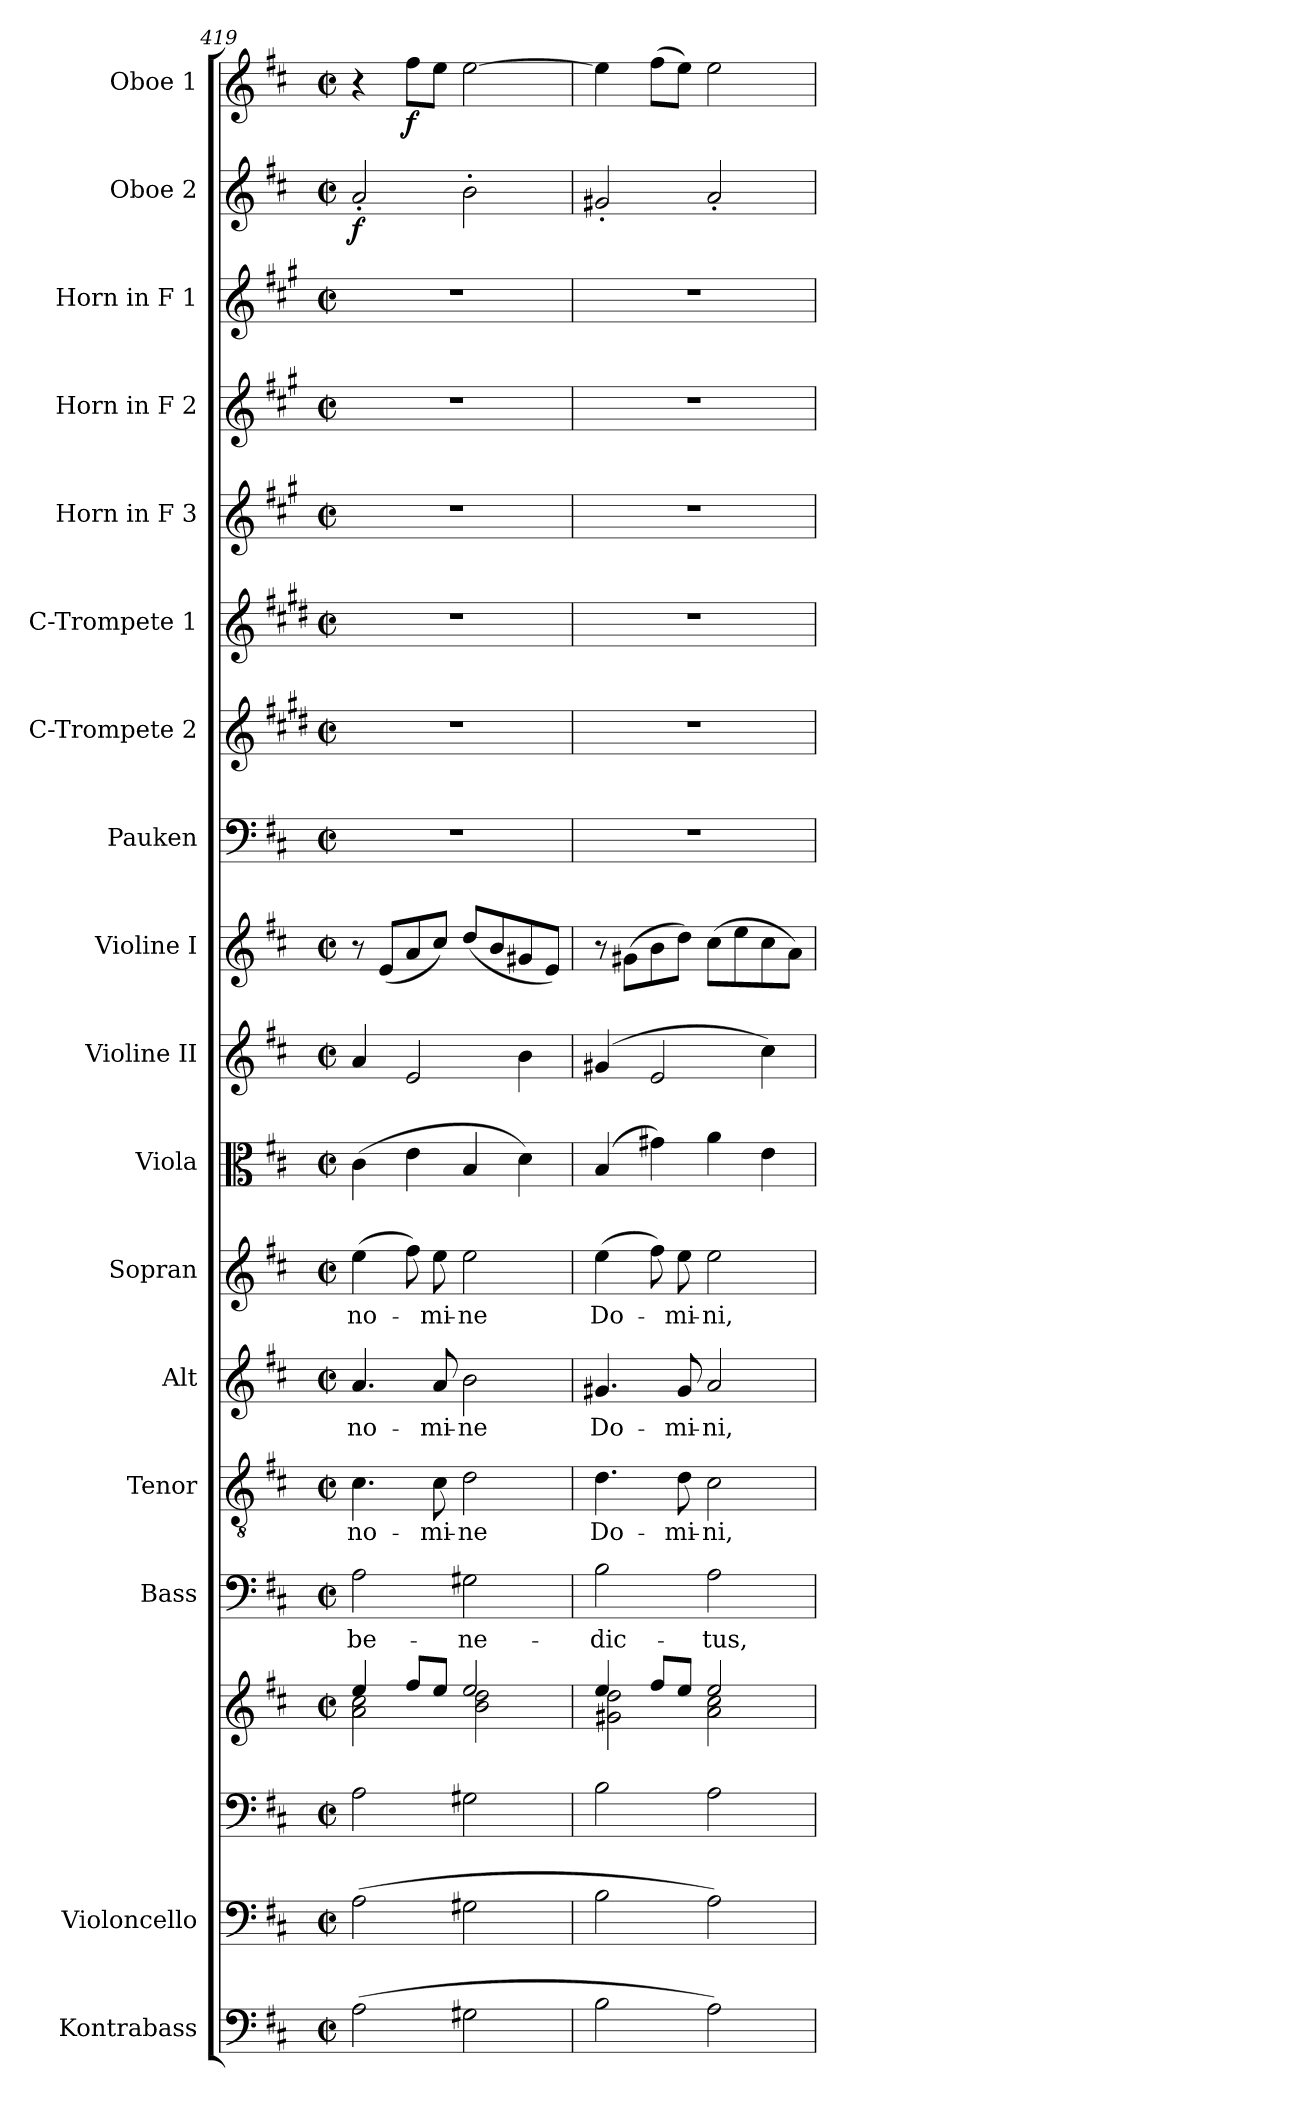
**kern	**kern	**kern	**kern	**kern	**text	**kern	**text	**kern	**text	**kern	**text	**kern	**kern	**kern	**kern	**kern	**kern	**kern	**kern	**kern	**kern	**dynam	**kern	**dynam
*part18	*part17	*part16	*part16	*part15	*part15	*part14	*part14	*part13	*part13	*part12	*part12	*part11	*part10	*part9	*part8	*part7	*part6	*part5	*part4	*part3	*part2	*part2	*part1	*part1
*staff19	*staff18	*staff17	*staff16	*staff15	*staff15	*staff14	*staff14	*staff13	*staff13	*staff12	*staff12	*staff11	*staff10	*staff9	*staff8	*staff7	*staff6	*staff5	*staff4	*staff3	*staff2	*staff2	*staff1	*staff1
*I"Kontrabass	*I"Violoncello	*	*	*I"Bass	*	*I"Tenor	*	*I"Alt	*	*I"Sopran	*	*I"Viola	*I"Violine II	*I"Violine I	*I"Pauken	*I"C-Trompete 2	*I"C-Trompete 1	*I"Horn in F 3	*I"Horn in F 2	*I"Horn in F 1	*I"Oboe 2	*	*I"Oboe 1	*
*I'Kb.	*I'Vc.	*	*	*I'B.	*	*I'T.	*	*I'A.	*	*I'S.	*	*I'Vla.	*I'Vl. II	*I'Vl. I	*I'Pk.	*I'C Trp. 2	*I'C Trp. 1	*	*	*	*I'Ob. 2	*	*I'Ob. 1	*
*clefF4	*clefF4	*clefF4	*clefG2	*clefF4	*	*clefGv2	*	*clefG2	*	*clefG2	*	*clefC3	*clefG2	*clefG2	*clefF4	*clefG2	*clefG2	*clefG2	*clefG2	*clefG2	*clefG2	*	*clefG2	*
*ITrd7c12	*	*	*	*	*	*	*	*	*	*	*	*	*	*	*	*ITrd1c2	*ITrd1c2	*ITrd4c7	*ITrd4c7	*ITrd4c7	*	*	*	*
*k[f#c#]	*k[f#c#]	*k[f#c#]	*k[f#c#]	*k[f#c#]	*	*k[f#c#]	*	*k[f#c#]	*	*k[f#c#]	*	*k[f#c#]	*k[f#c#]	*k[f#c#]	*k[f#c#]	*k[f#c#]	*k[f#c#]	*k[f#c#]	*k[f#c#]	*k[f#c#]	*k[f#c#]	*	*k[f#c#]	*
*D:	*D:	*D:	*D:	*D:	*	*D:	*	*D:	*	*D:	*	*D:	*D:	*D:	*D:	*D:	*D:	*D:	*D:	*D:	*D:	*	*D:	*
*M2/2	*M2/2	*M2/2	*M2/2	*M2/2	*	*M2/2	*	*M2/2	*	*M2/2	*	*M2/2	*M2/2	*M2/2	*M2/2	*M2/2	*M2/2	*M2/2	*M2/2	*M2/2	*M2/2	*	*M2/2	*
*met(c|)	*met(c|)	*met(c|)	*met(c|)	*met(c|)	*	*met(c|)	*	*met(c|)	*	*met(c|)	*	*met(c|)	*met(c|)	*met(c|)	*met(c|)	*met(c|)	*met(c|)	*met(c|)	*met(c|)	*met(c|)	*met(c|)	*	*met(c|)	*
=419	=419	=419	=419	=419	=419	=419	=419	=419	=419	=419	=419	=419	=419	=419	=419	=419	=419	=419	=419	=419	=419	=419	=419	=419
*	*	*	*^	*	*	*	*	*	*	*	*	*	*	*	*	*	*	*	*	*	*	*	*	*
!	!	!	!	!	!	!LO:LY:b	!	!LO:LY:b	!	!LO:LY:b	!	!LO:LY:b	!	!	!	!	!	!	!	!	!	!	!LO:DY:b	!	!
(>2AA\	(>2A\	2A\	4ee/	2a\ 2cc#\	2A\	be-	4.c#\	no-	4.a/	no-	(>4ee\	no-	(>4c#\	4a/	8r	1r	1r	1r	1r	1r	1r	2a'</	f	4r	.
.	.	.	.	.	.	.	.	.	.	.	.	.	.	.	(<8e/L	.	.	.	.	.	.	.	.	.	.
!	!	!	!	!	!	!	!	!	!	!	!	!	!	!	!	!	!	!	!	!	!	!	!	!	!LO:DY:b
.	.	.	8ff#/L	.	.	.	.	.	.	.	8ff#\)	.	4e\	2e/	8a/	.	.	.	.	.	.	.	.	8ff#\L	f
!	!	!	!	!	!	!	!	!LO:LY:b	!	!LO:LY:b	!	!LO:LY:b	!	!	!	!	!	!	!	!	!	!	!	!	!
.	.	.	8ee/J	.	.	.	8c#\	-mi-	8a/	-mi-	8ee\	-mi-	.	.	8cc#/J)	.	.	.	.	.	.	.	.	8ee\J	.
!	!	!	!	!	!	!LO:LY:b	!	!LO:LY:b	!	!LO:LY:b	!	!LO:LY:b	!	!	!	!	!	!	!	!	!	!	!	!	!
2GG#X\	2G#X\	2G#X\	2ee/	2b\ 2dd\	2G#X\	-ne-	2d\	-ne	2b\	-ne	2ee\	-ne	4B/	.	(<8dd/L	.	.	.	.	.	.	2b'>\	.	[2ee\	.
.	.	.	.	.	.	.	.	.	.	.	.	.	.	.	8b/	.	.	.	.	.	.	.	.	.	.
.	.	.	.	.	.	.	.	.	.	.	.	.	4d\)	4b\	8g#X/	.	.	.	.	.	.	.	.	.	.
.	.	.	.	.	.	.	.	.	.	.	.	.	.	.	8e/J)	.	.	.	.	.	.	.	.	.	.
=420	=420	=420	=420	=420	=420	=420	=420	=420	=420	=420	=420	=420	=420	=420	=420	=420	=420	=420	=420	=420	=420	=420	=420	=420	=420
!	!	!	!	!	!	!LO:LY:b	!	!LO:LY:b	!	!LO:LY:b	!	!LO:LY:b	!	!	!	!	!	!	!	!	!	!	!	!	!
2BB\	2B\	2B\	4ee/	2g#X\ 2dd\	2B\	-dic-	4.d\	Do-	4.g#X/	Do-	(>4ee\	Do-	(4B/	(4g#X/	8r	1r	1r	1r	1r	1r	1r	2g#X'</	.	4ee\]	.
.	.	.	.	.	.	.	.	.	.	.	.	.	.	.	(>8g#X\L	.	.	.	.	.	.	.	.	.	.
.	.	.	8ff#/L	.	.	.	.	.	.	.	8ff#\)	.	4g#X\)	2e/	8b\	.	.	.	.	.	.	.	.	(>8ff#\L	.
!	!	!	!	!	!	!	!	!LO:LY:b	!	!LO:LY:b	!	!LO:LY:b	!	!	!	!	!	!	!	!	!	!	!	!	!
.	.	.	8ee/J	.	.	.	8d\	-mi-	8g#/	-mi-	8ee\	-mi-	.	.	8dd\J)	.	.	.	.	.	.	.	.	8ee\J)	.
!	!	!	!	!	!	!LO:LY:b	!	!LO:LY:b	!	!LO:LY:b	!	!LO:LY:b	!	!	!	!	!	!	!	!	!	!	!	!	!
2AA\)	2A\)	2A\	2ee/	2a\ 2cc#\	2A\	-tus,	2c#\	-ni,	2a/	-ni,	2ee\	-ni,	4a\	.	(>8cc#\L	.	.	.	.	.	.	2a'</	.	2ee\	.
.	.	.	.	.	.	.	.	.	.	.	.	.	.	.	8ee\	.	.	.	.	.	.	.	.	.	.
.	.	.	.	.	.	.	.	.	.	.	.	.	4e\	4cc#\)	8cc#\	.	.	.	.	.	.	.	.	.	.
.	.	.	.	.	.	.	.	.	.	.	.	.	.	.	8a\J)	.	.	.	.	.	.	.	.	.	.
*	*	*	*v	*v	*	*	*	*	*	*	*	*	*	*	*	*	*	*	*	*	*	*	*	*	*
=	=	=	=	=	=	=	=	=	=	=	=	=	=	=	=	=	=	=	=	=	=	=	=	=
*-	*-	*-	*-	*-	*-	*-	*-	*-	*-	*-	*-	*-	*-	*-	*-	*-	*-	*-	*-	*-	*-	*-	*-	*-
